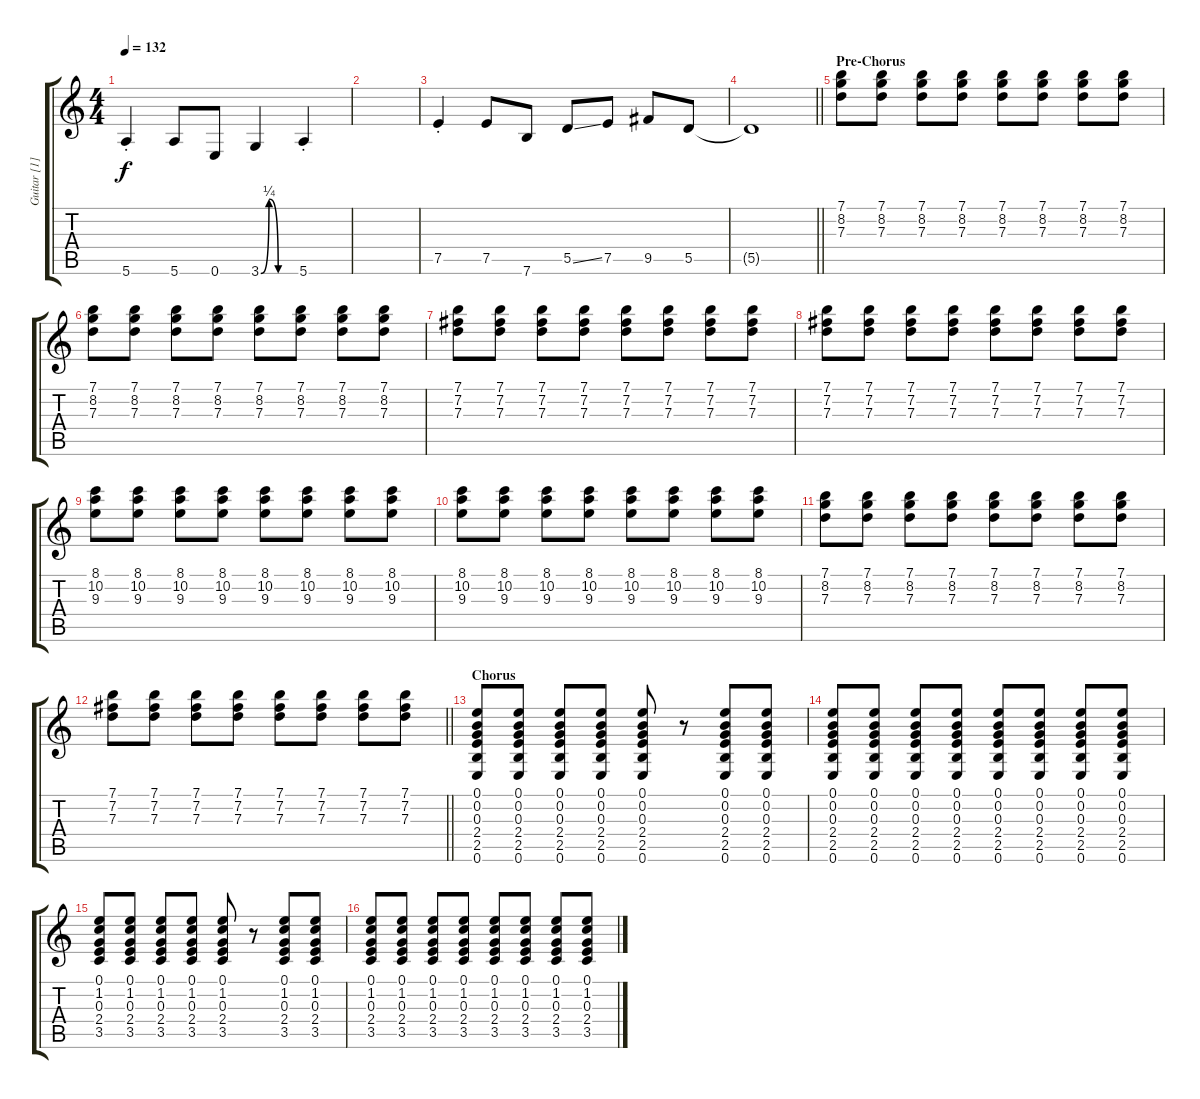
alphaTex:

\track ("Guitar [1]" "Guitar [1]") {instrument overdrivenguitar}
\staff {score tabs}
\tuning (E4 B3 G3 D3 A2 E2) {hide}
\ts (4 4)
\tempo 132
\clef g2
\ks c
5.6{st}.4{dy f} 5.6.8 0.6.8 3.6{be (custom 0 0 14 1 30 0 60 0)}.4 5.6{st}.4 |
|
7.5{st}.4 7.5.8 7.6.8 5.5{ss}.8 7.5.8 9.5.8 5.5.8 |
\barLineRight lightlight
5.5{t}.1 |
\section ("" "Pre-Chorus")
(7.1 8.2 7.3).8 (7.1 8.2 7.3).8 (7.1 8.2 7.3).8 (7.1 8.2 7.3).8 (7.1 8.2 7.3).8 (7.1 8.2 7.3).8 (7.1 8.2 7.3).8 (7.1 8.2 7.3).8 |
(7.1 8.2 7.3).8 (7.1 8.2 7.3).8 (7.1 8.2 7.3).8 (7.1 8.2 7.3).8 (7.1 8.2 7.3).8 (7.1 8.2 7.3).8 (7.1 8.2 7.3).8 (7.1 8.2 7.3).8 |
(7.1 7.2 7.3).8 (7.1 7.2 7.3).8 (7.1 7.2 7.3).8 (7.1 7.2 7.3).8 (7.1 7.2 7.3).8 (7.1 7.2 7.3).8 (7.1 7.2 7.3).8 (7.1 7.2 7.3).8 |
(7.1 7.2 7.3).8 (7.1 7.2 7.3).8 (7.1 7.2 7.3).8 (7.1 7.2 7.3).8 (7.1 7.2 7.3).8 (7.1 7.2 7.3).8 (7.1 7.2 7.3).8 (7.1 7.2 7.3).8 |
(8.1 10.2 9.3).8 (8.1 10.2 9.3).8 (8.1 10.2 9.3).8 (8.1 10.2 9.3).8 (8.1 10.2 9.3).8 (8.1 10.2 9.3).8 (8.1 10.2 9.3).8 (8.1 10.2 9.3).8 |
(8.1 10.2 9.3).8 (8.1 10.2 9.3).8 (8.1 10.2 9.3).8 (8.1 10.2 9.3).8 (8.1 10.2 9.3).8 (8.1 10.2 9.3).8 (8.1 10.2 9.3).8 (8.1 10.2 9.3).8 |
(7.1 8.2 7.3).8 (7.1 8.2 7.3).8 (7.1 8.2 7.3).8 (7.1 8.2 7.3).8 (7.1 8.2 7.3).8 (7.1 8.2 7.3).8 (7.1 8.2 7.3).8 (7.1 8.2 7.3).8 |
\barLineRight lightlight
(7.1 7.2 7.3).8 (7.1 7.2 7.3).8 (7.1 7.2 7.3).8 (7.1 7.2 7.3).8 (7.1 7.2 7.3).8 (7.1 7.2 7.3).8 (7.1 7.2 7.3).8 (7.1 7.2 7.3).8 |
\section ("" "Chorus")
(0.1 0.2 0.3 2.4 2.5 0.6).8 (0.1 0.2 0.3 2.4 2.5 0.6).8 (0.1 0.2 0.3 2.4 2.5 0.6).8 (0.1 0.2 0.3 2.4 2.5 0.6).8 (0.1 0.2 0.3 2.4 2.5 0.6).8 r.8 (0.1 0.2 0.3 2.4 2.5 0.6).8 (0.1 0.2 0.3 2.4 2.5 0.6).8 |
(0.1 0.2 0.3 2.4 2.5 0.6).8 (0.1 0.2 0.3 2.4 2.5 0.6).8 (0.1 0.2 0.3 2.4 2.5 0.6).8 (0.1 0.2 0.3 2.4 2.5 0.6).8 (0.1 0.2 0.3 2.4 2.5 0.6).8 (0.1 0.2 0.3 2.4 2.5 0.6).8 (0.1 0.2 0.3 2.4 2.5 0.6).8 (0.1 0.2 0.3 2.4 2.5 0.6).8 |
(0.1 1.2 0.3 2.4 3.5).8 (0.1 1.2 0.3 2.4 3.5).8 (0.1 1.2 0.3 2.4 3.5).8 (0.1 1.2 0.3 2.4 3.5).8 (0.1 1.2 0.3 2.4 3.5).8 r.8 (0.1 1.2 0.3 2.4 3.5).8 (0.1 1.2 0.3 2.4 3.5).8 |
(0.1 1.2 0.3 2.4 3.5).8 (0.1 1.2 0.3 2.4 3.5).8 (0.1 1.2 0.3 2.4 3.5).8 (0.1 1.2 0.3 2.4 3.5).8 (0.1 1.2 0.3 2.4 3.5).8 (0.1 1.2 0.3 2.4 3.5).8 (0.1 1.2 0.3 2.4 3.5).8 (0.1 1.2 0.3 2.4 3.5).8
